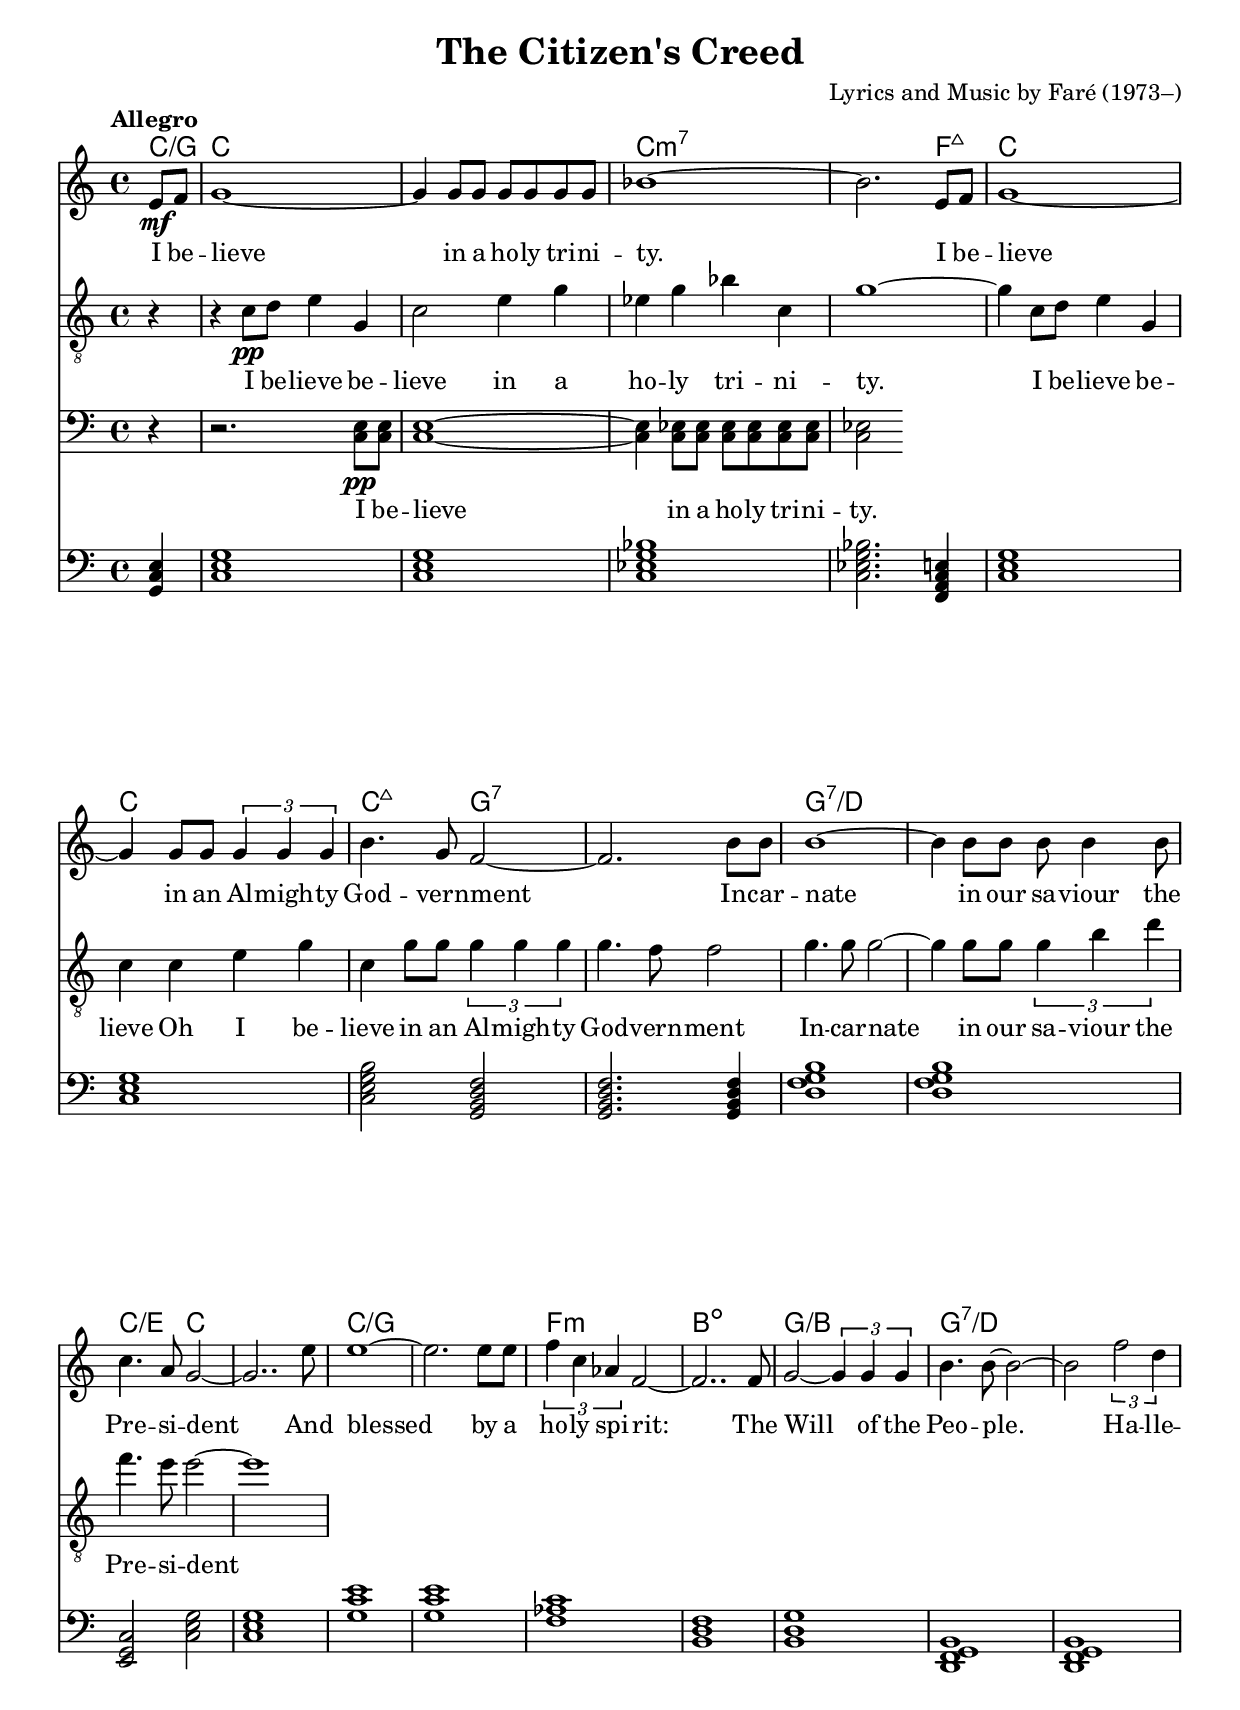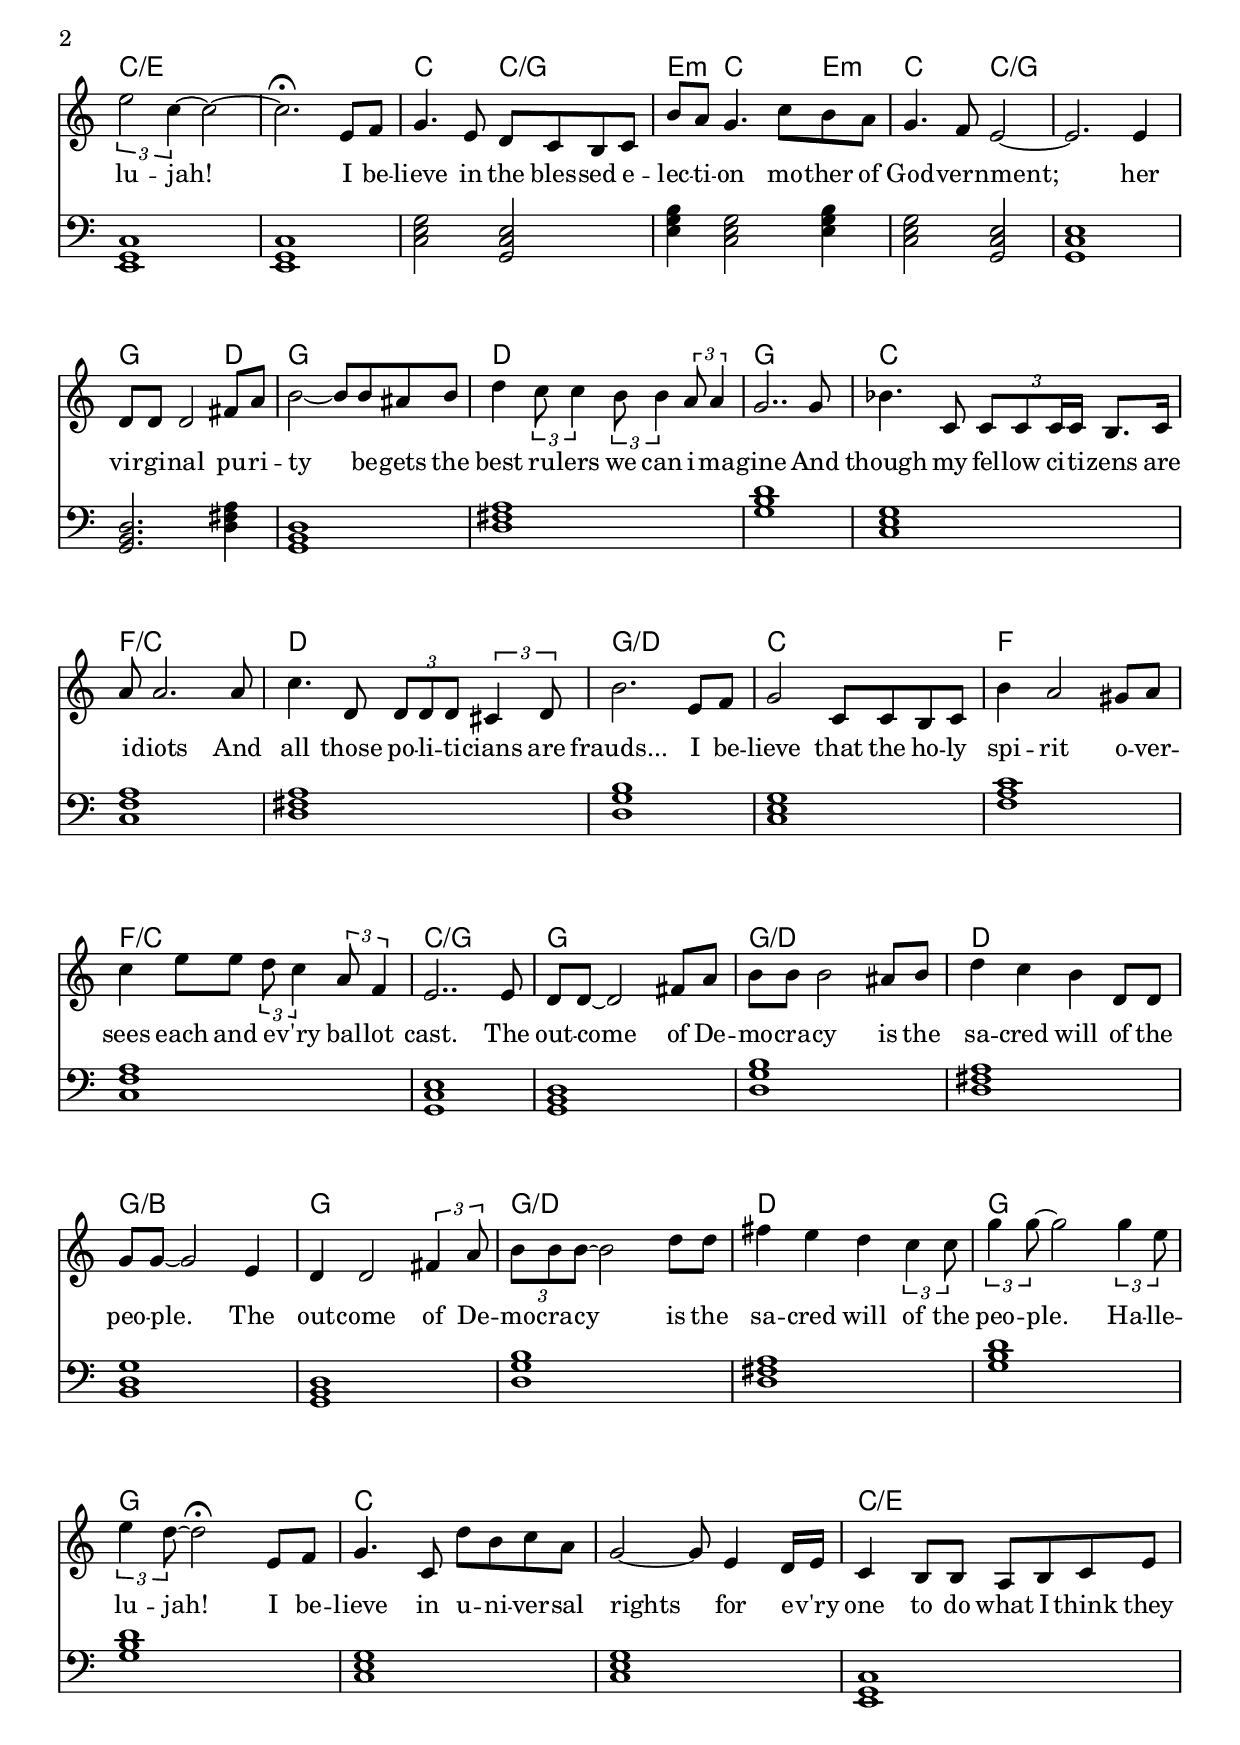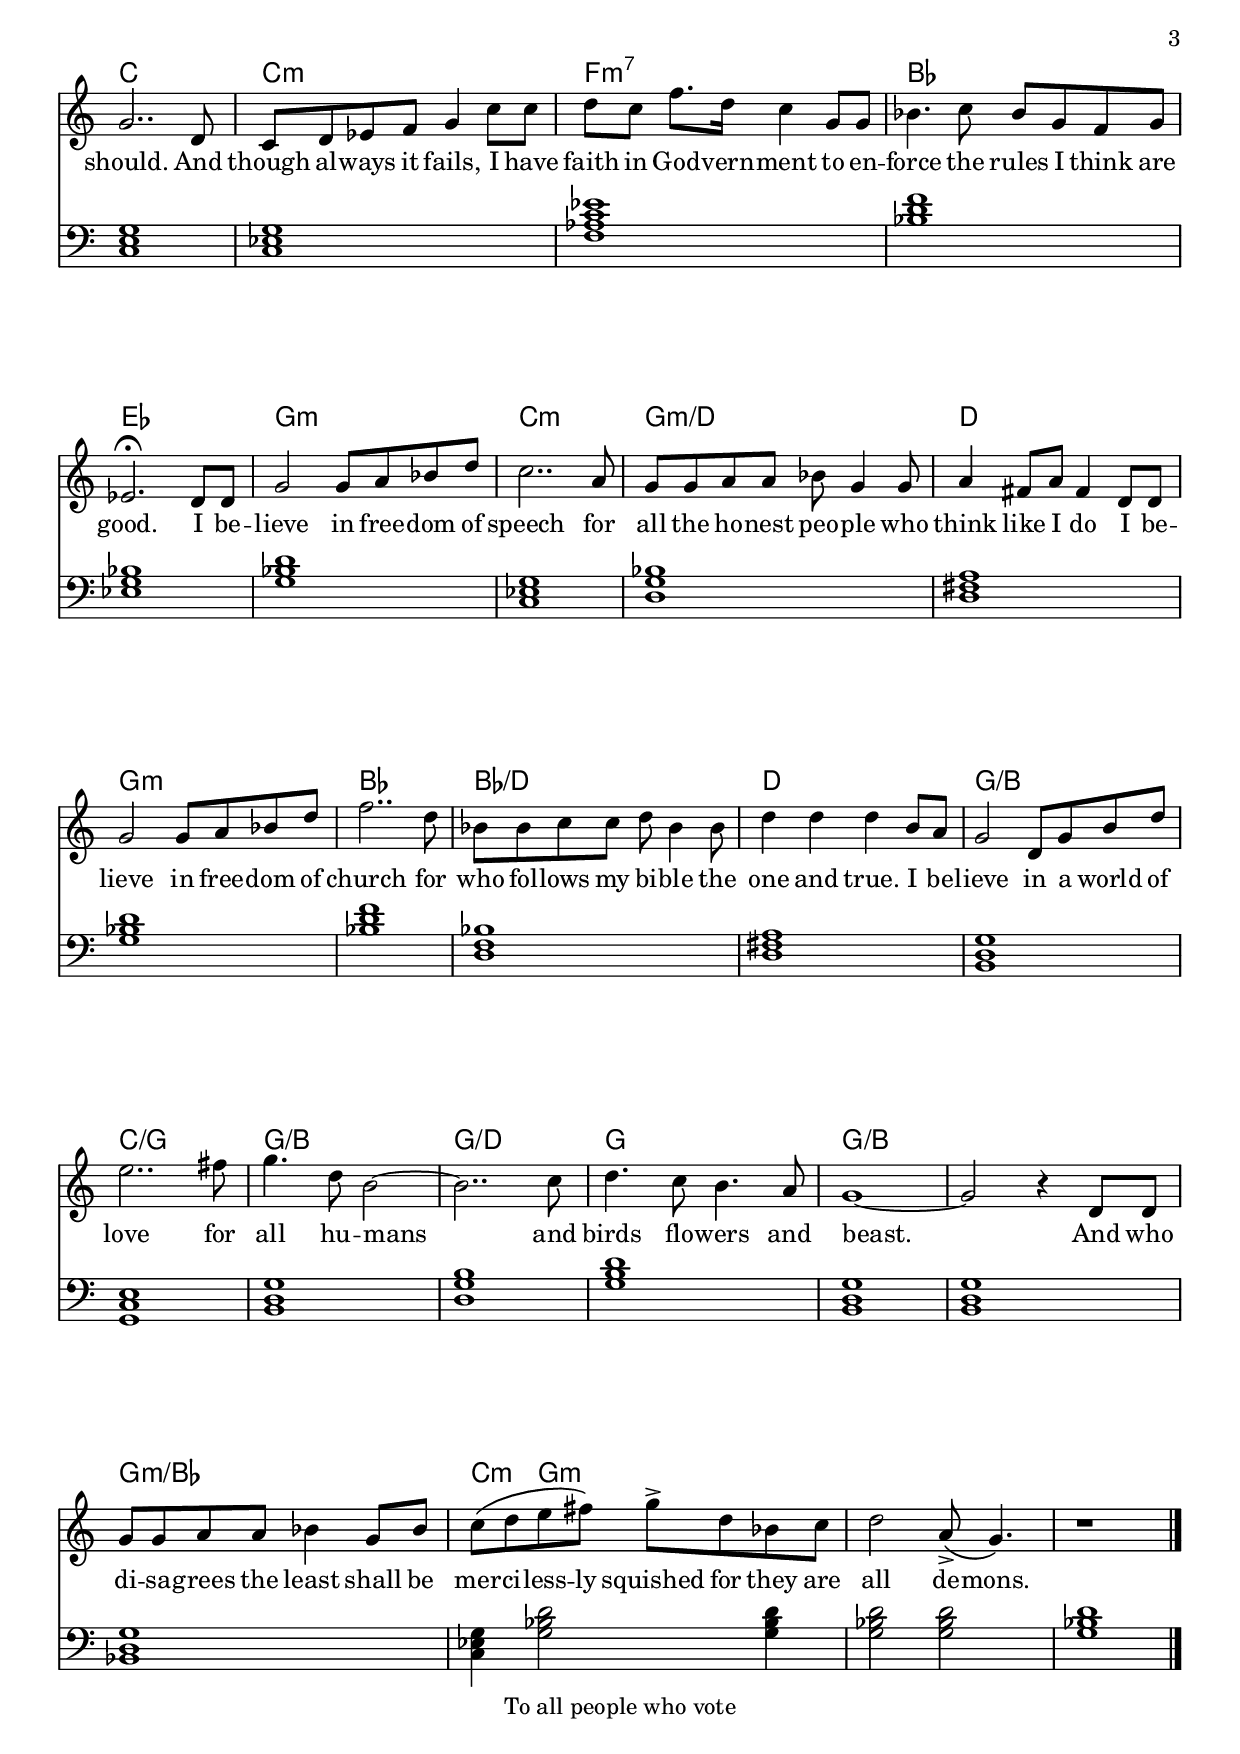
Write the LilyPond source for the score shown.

\version "2.12.2"
% To check: Peo(ple), (puri)ty, (over)sees out(come), who (follows)

\paper{
    between-system-space = .5\cm
    between-system-padding = #1
    ragged-bottom=##f
    ragged-last-bottom=##f
    indent = 0\cm
}

\header{
  title = "The Citizen's Creed"
  composer = "Lyrics and Music by Faré (1973–)"
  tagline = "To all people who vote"
}

theChords = \chordmode {
  % insert chords for chordnames and fretboards here
  \partial 4
  c,4/g c,1 c, c,:m7 c,2.:m7 f,,4:maj7 c,1 c, c,2:maj7 g,,2:7 g,,2.:7
  g,,4:7 g,1:7/d g,:7/d c,2/e %{d,1:m5.6 d,:m5.6% e,2:m3.6-%}
  c,2 c,1 c/g c/g f,1:min b,,1:dim g,/b %{b,,1:3-6-%}
  g,,:7/d g,,:7/d c,/e c,/e %{d,1:m3.6.4 d,1:m3.6.4 e,:m3.6- e,:m3.6-%}
  c,2 c,2/g e,4:m c,2 e,4:m c,2 c,/g c,1/g g,,2. d,4 g,,1
  d,1 g, c, f,/c d, g,/d c, f, f,/c c,/g
  g,, g,/d d, g,/b %{b,,:m3.6-%} g,, g,/d d, g, g,
  c, c, c,/e %{e,,:m3.6-%} c, c,:m f,:m7 bes, ees,
  g,1:m c,1:m g,:m/d d, g,:m bes, bes,/d d,
  g,/b c,/g g,/b g,/d g, g,/b g,/b
  g,:m/bes c,4:m g,2:m g,4:m g,2:m g,2:m g,1:m
}

theLyricsAi = \lyricmode {
  I be -- lieve in a ho -- ly tri -- ni -- ty.

  I be -- lieve in an Al -- migh -- ty God -- vern -- ment
  In -- car -- nate in our sa -- viour the Pre -- si -- dent
  And blessed by a ho -- ly spi -- rit:
  The Will of the Peo -- ple.
  Ha -- lle -- lu -- jah!
}
theLyricsBi = \lyricmode {
  I be -- lieve in the bles -- sed e -- lec -- ti -- on
  mo -- ther of God -- vern -- ment;
  her vir -- gi -- nal pu -- ri -- ty
  be -- gets the best ru -- lers we can i -- ma -- gine
  And though my fel -- low ci -- ti -- zens are i -- diots
  And all those po -- li -- ti -- cians are frauds...
  I be -- lieve that the ho -- ly spi -- rit
  o -- ver -- sees each and e -- v'ry bal -- lot cast.
  The out -- come of De -- mo -- cra -- cy is the sa -- cred will of the peo -- ple.
  The out -- come of De -- mo -- cra -- cy is the sa -- cred will of the peo -- ple.
  Ha -- lle -- lu -- jah!

  I be -- lieve in u -- ni -- ver -- sal rights
  for e -- "v'ry" one to do what I think they should.
  And though al -- ways it "fails,"
  I have faith in God -- vern -- ment
  to en -- force the rules I think are good.

  I be -- lieve in free -- dom of speech
  for all the ho -- nest peo -- ple
  who think like I do
  I be -- lieve in free -- dom of church
  for who fol -- lows my bi -- ble
  the one and "true."

  I be -- lieve in a world of love
  for all hu -- mans
  and birds flo -- wers and beast.
  And who di -- sa -- grees the least
  shall be mer -- ci -- less -- ly squished
  for they are all de -- mons.
}
theLyrics = { \theLyricsAi \theLyricsBi }

theLyricsAii = \lyricmode {
  I be -- lieve be -- lieve in a ho -- ly tri -- ni -- ty.

  I be -- lieve be -- lieve Oh I be -- lieve in an Al -- migh -- ty God -- vern -- ment
  In -- car -- nate in our sa -- viour the Pre -- si -- dent
  And blessed by a ho -- ly spi -- rit:
  The Will of the Peo -- ple.
  Ha -- lle -- lu -- jah!
}
theLyricsii = { \theLyricsAii \theLyricsBi }


\book {

\score {
<<

\new ChordNames {
  \set chordChanges = ##t
  \partial 4 \theChords
}

\new Staff {
\relative c'
{
  \override Score.BarNumber #'break-visibility = #'#(#f #f #f)

  \clef treble
  \key c \major
  \tempo "Allegro"
  \partial 4
  e8\mf f | g1 ~ | g4 g8 g g g g g | bes1 ~ | bes2.

  e,8 f | g1~ | g4 g8 g \times 2/3 { g4 g g } | b4. g8 f2~ | f2.
  b8 b | b1~ | b4 b8 b b b4 b8 | c4. a8 g2~ | g2..
  e'8 | e1~ | e2. e8 e8 | \times 2/3 { f4 c aes } f2~ | f2..
  f8 | g2~ \times 2/3 { g4 g g } | b4. b8~ b2~ | b2
  \times 2/3 { f'2 d4 } | \times 2/3 { e2 c4~ } c2~ | c2. \fermata

  e,8 f | g4. e8 d c b c | b' a g4.
  c8 b a | g4. f8 e2~ | e2.
  e4 | d8 d d2 fis8 a | b2 ~ b8
  b8 ais8 b8 | d4 \times 2/3 { c8 c4 } \times 2/3 { b8 b4 } \times 2/3 { a8 a4 } | g2..
  g8 | bes4. c,8 \times 2/3 { c8 c c16 c } b8. c16 | a'8 a2.
  a8 | c4. d,8 \times 2/3 { d8 d d } \times 2/3 { cis4 d8 } | b'2.
  e,8 f | g2 c,8 c b c | b'4 a2
  gis8 a | c4 e8 e \times 2/3 { d8 c4 } \times 2/3 { a8 f4 } | e2..
  e8 | d8 d8 ~ d2 fis8 a | b b b2 ais8 b8 | d4 c4 b4 d,8 d | g8 g8 ~ g2
  e4 | d4 d2 \times 2/3 { fis4 a8 } | \times 2/3 { b b b~ } b2 d8 d8 |
       fis4 e4 d4 \times 2/3 { c4 c8 } | \times 2/3 { g'4 g8~ } g2
  \times 2/3 { g4 e8 } | \times 2/3 { e4 d8~ } d2 \fermata

  e,8 f | g4. c,8 d' b c a | g2~g8 e4 d16 e | c4 b8 b a b c e | g2..
  d8 | c d ees f g4 c8 c | d c f8. d16 c4 g8 g | bes4. c8 bes g f g | ees2. \fermata

  d8 d | g2 g8 a bes d | c2.. a8 | g g a a bes g4 g8 | a4 fis8 a fis4
  d8 d | g2 g8 a bes d | f2.. d8 | bes bes c c d bes4 bes8 | d4 d d

  b8 a | g2 d8 g b d | e2.. fis8 | g4. d8 b2~ | b2.. c8 | d4. c8 b4. a8 | g1~ | g2
  r4 d8 d | g g a a bes4 g8 bes | c \( d e fis \) g-> d bes c | d2 a8-> \( g4. \) | r1 \bar "|."
}
\addlyrics { \theLyrics }
}

\relative c'
{
  \override Score.BarNumber #'break-visibility = #'#(#f #f #f)
  \clef "treble_8" % bass alto tenor
  \key c \major
  \tempo "Allegro"
  \partial 4 r4 | r4 c8\pp d8 e4 g,4 | c2 e4 g4 |
  ees g bes c, | g'1~ | g4
  c,8 d8 e4 g,4 | c4 c e g | c, g'8 g \times 2/3 {g4 g g } | g4. f8 f2 |
  g4. g8 g2~ | g4 g8 g8 \times 2/3 { g4 b4 d4 } | f4. e8 e2~ | e1
}
\addlyrics { \theLyricsii }

%% Third voice
\relative c
{
  \override Score.BarNumber #'break-visibility = #'#(#f #f #f)
  \clef bass
  \key c \major
  \tempo "Allegro"
  \partial 4 r4 | r2. <c e>8\pp <c e> | <c e>1~ | <c e>4
  <c ees>8 <c ees> <c ees> <c ees> <c ees> <c ees> | <c ees>2
}
\addlyrics { \theLyrics }

\new Staff { \clef bass \theChords }
>>
\layout {
}
\midi {
\context {
\Score
  tempoWholesPerMinute = #(ly:make-moment 160 4)
} }
} % score
}
